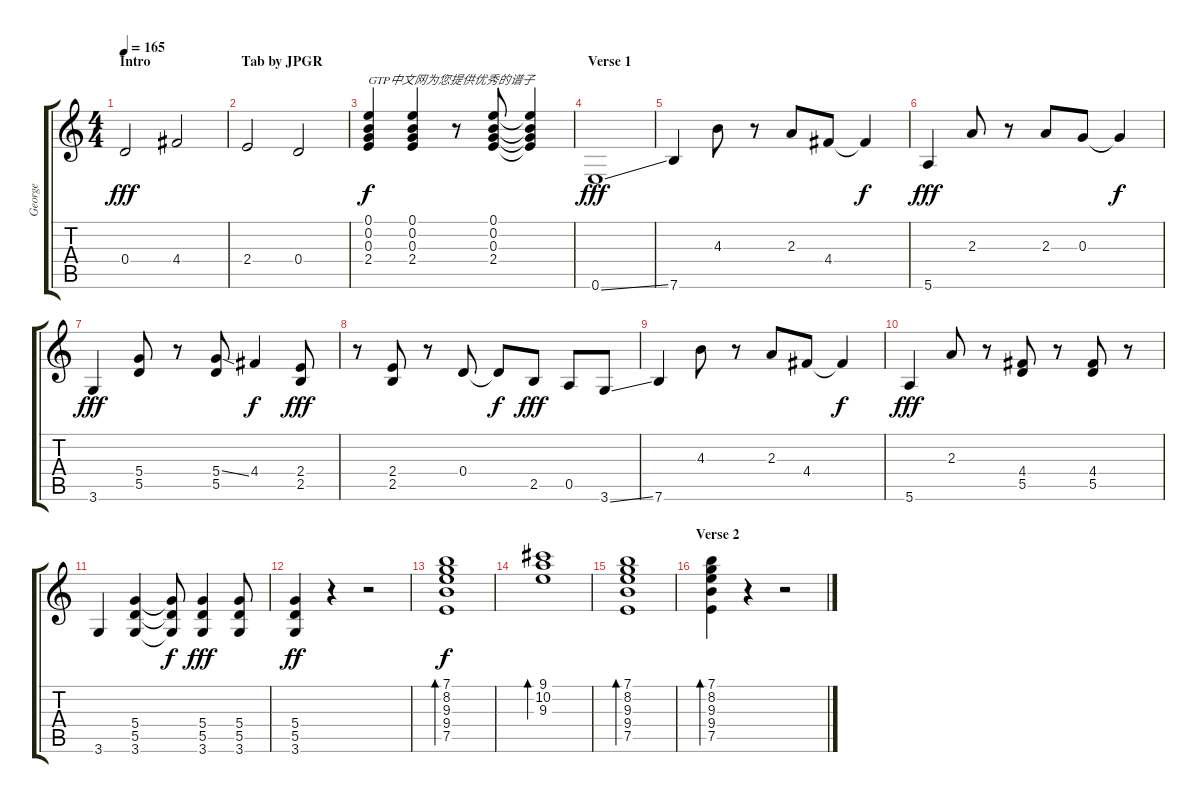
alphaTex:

\track ("George" "George") {instrument electricguitarclean}
\staff {score tabs}
\tuning (E4 B3 G3 D3 A2 E2) {hide}
\ts (4 4)
\section ("" "Intro                          Tab by JPGR")
\tempo 165
\clef g2
\ks c
0.4.2{dy fff instrument electricguitarclean} 4.4.2 |
2.4.2 0.4.2 |
(0.1 0.2 0.3 2.4).4{txt "GTP中文网为您提供优秀的谱子" dy f} (0.1 0.2 0.3 2.4).4 r.8 (0.1 0.2 0.3 2.4).8 (0.1{t} 0.2{t} 0.3{t} 2.4{t}).4 |
\section ("" "Verse 1")
0.6{ss}.1{dy fff} |
7.6.4 4.3.8 r.8 2.3.8 4.4.8 4.4{t}.4{dy f} |
5.6.4{dy fff} 2.3.8 r.8 2.3.8 0.3.8 0.3{t}.4{dy f} |
3.6.4{dy fff} (5.4 5.5).8 r.8 (5.4{ss} 5.5).8 4.4.4{dy f} (2.4 2.5).8{dy fff} |
r.8 (2.4 2.5).8 r.8 0.4.8 0.4{t}.8{dy f} 2.5.8{dy fff} 0.5.8 3.6{ss}.8 |
7.6.4 4.3.8 r.8 2.3.8 4.4.8 4.4{t}.4{dy f} |
5.6.4{dy fff} 2.3.8 r.8 (4.4 5.5).8 r.8 (4.4 5.5).8 r.8 |
3.6.4 (5.4 5.5 3.6).4 (5.4{t} 5.5{t} 3.6{t}).8{dy f} (5.4 5.5 3.6).4{dy fff} (5.4 5.5 3.6).8 |
(5.4 5.5 3.6).4{dy ff} r.4 r.2 |
(7.1 8.2 9.3 9.4 7.5).1{bd 240 dy f} |
(9.1 10.2 9.3).1{bd 240} |
(7.1 8.2 9.3 9.4 7.5).1{bd 240} |
\section ("" "Verse 2")
(7.1 8.2 9.3 9.4 7.5).4{bd 240} r.4 r.2
